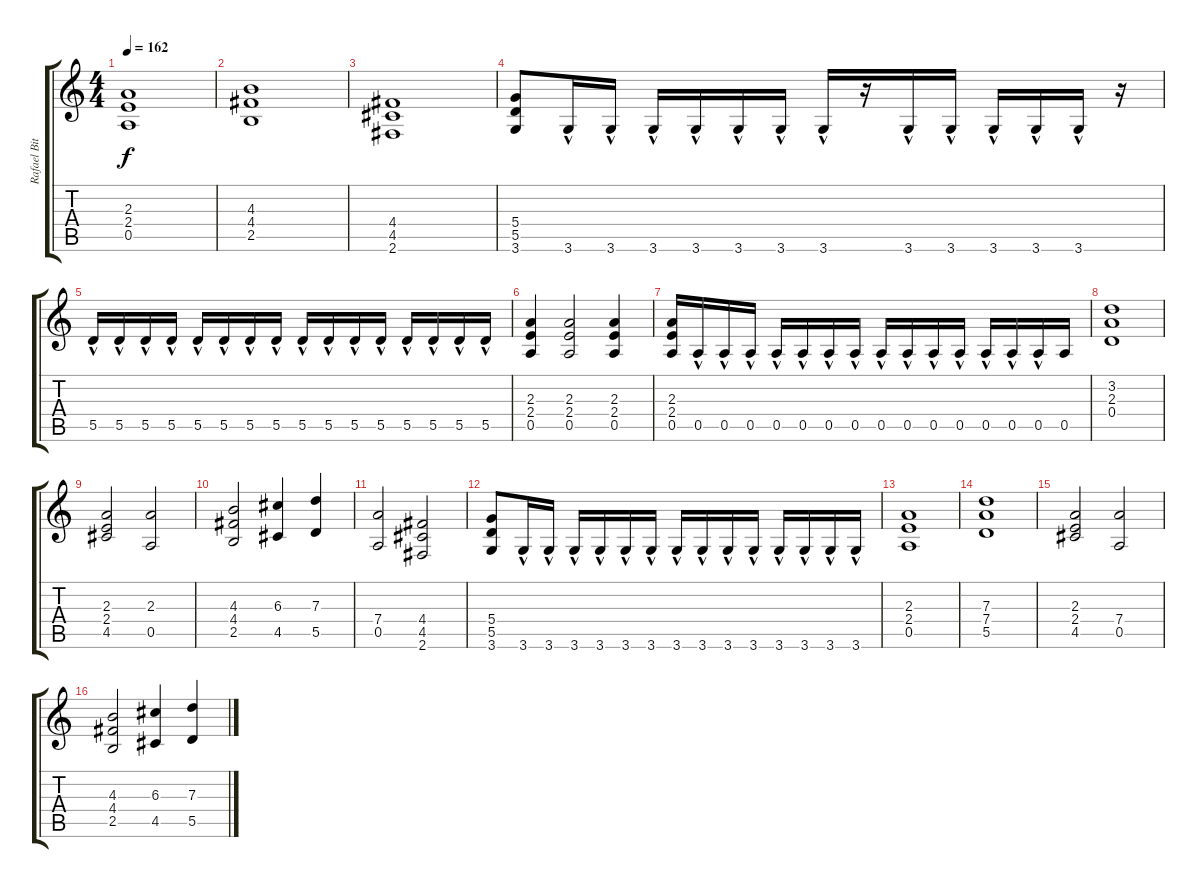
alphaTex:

\track ("Rafael Bittencourt" "Rafael Bit") {instrument distortionguitar}
\staff {score tabs}
\tuning (E4 B3 G3 D3 A2 E2) {hide}
\ts (4 4)
\tempo 162
\clef g2
\ks c
(2.3 2.4 0.5).1{dy f} |
(4.3 4.4 2.5).1 |
(4.4 4.5 2.6).1 |
(5.4 5.5 3.6).8 3.6{hac}.16 3.6{hac}.16 3.6{hac}.16 3.6{hac}.16 3.6{hac}.16 3.6{hac}.16 3.6{hac}.16 r.16 3.6{hac}.16 3.6{hac}.16 3.6{hac}.16 3.6{hac}.16 3.6{hac}.16 r.16 |
5.5{hac}.16 5.5{hac}.16 5.5{hac}.16 5.5{hac}.16 5.5{hac}.16 5.5{hac}.16 5.5{hac}.16 5.5{hac}.16 5.5{hac}.16 5.5{hac}.16 5.5{hac}.16 5.5{hac}.16 5.5{hac}.16 5.5{hac}.16 5.5{hac}.16 5.5{hac}.16 |
(2.3 2.4 0.5).4 (2.3 2.4 0.5).2 (2.3 2.4 0.5).4 |
(2.3 2.4 0.5).16 0.5{hac}.16 0.5{hac}.16 0.5{hac}.16 0.5{hac}.16 0.5{hac}.16 0.5{hac}.16 0.5{hac}.16 0.5{hac}.16 0.5{hac}.16 0.5{hac}.16 0.5{hac}.16 0.5{hac}.16 0.5{hac}.16 0.5{hac}.16 0.5.16 |
(3.2 2.3 0.4).1 |
(2.3 2.4 4.5).2 (2.3 0.5).2 |
(4.3 4.4 2.5).2 (6.3 4.5).4 (7.3 5.5).4 |
(7.4 0.5).2 (4.4 4.5 2.6).2 |
(5.4 5.5 3.6).8 3.6{hac}.16 3.6{hac}.16 3.6{hac}.16 3.6{hac}.16 3.6{hac}.16 3.6{hac}.16 3.6{hac}.16 3.6{hac}.16 3.6{hac}.16 3.6{hac}.16 3.6{hac}.16 3.6{hac}.16 3.6{hac}.16 3.6{hac}.16 |
(2.3 2.4 0.5).1 |
(7.3 7.4 5.5).1 |
(2.3 2.4 4.5).2 (7.4 0.5).2 |
(4.3 4.4 2.5).2 (6.3 4.5).4 (7.3 5.5).4
